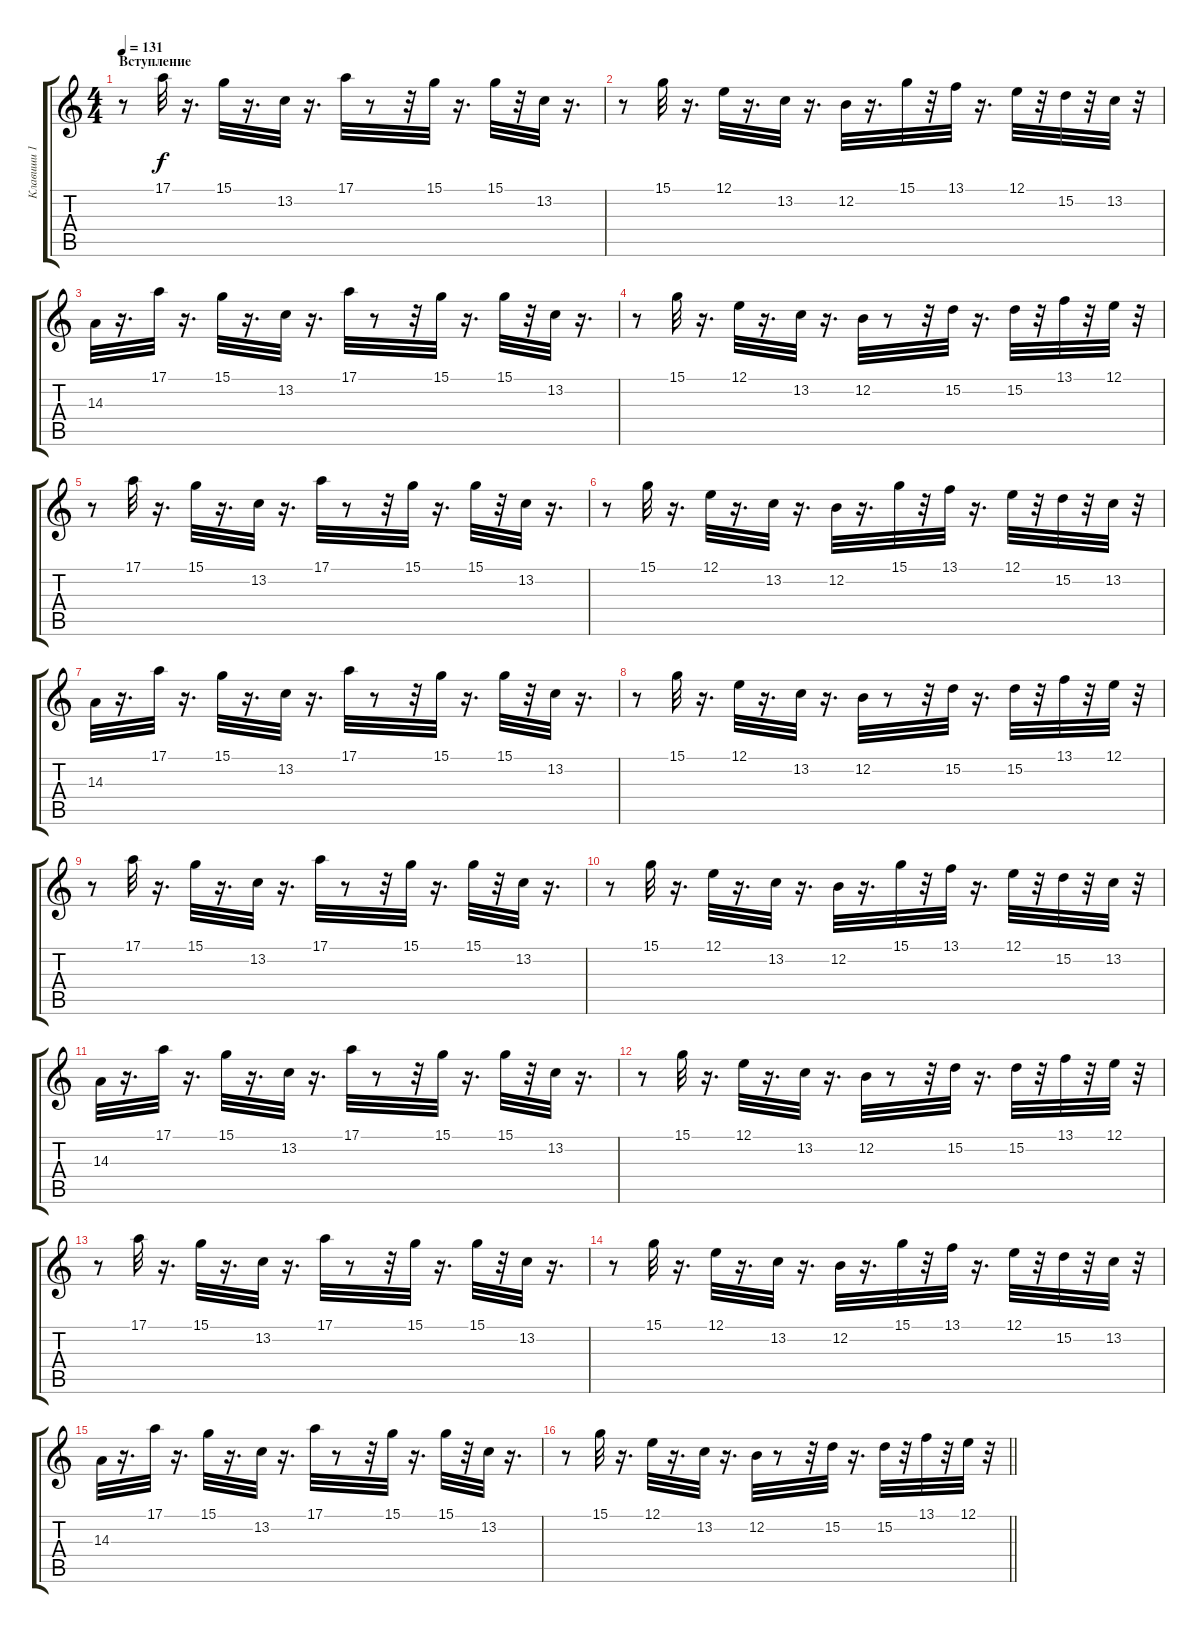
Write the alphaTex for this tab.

\track ("Клавиши 1" "Клавиши 1") {instrument kalimba}
\staff {score tabs}
\tuning (E4 B3 G3 D3 A2 E2) {hide}
\ts (4 4)
\section ("" "Вступление")
\tempo 131
\clef g2
\ks c
r.8{dy f instrument kalimba} 17.1.32 r.16{d} 15.1.32 r.16{d} 13.2.32 r.16{d} 17.1.32 r.8 r.32 15.1.32 r.16{d} 15.1.32 r.32 13.2.32 r.16{d} |
r.8 15.1.32 r.16{d} 12.1.32 r.16{d} 13.2.32 r.16{d} 12.2.32 r.16{d} 15.1.32 r.32 13.1.32 r.16{d} 12.1.32 r.32 15.2.32 r.32 13.2.32 r.32 |
14.3.32 r.16{d} 17.1.32 r.16{d} 15.1.32 r.16{d} 13.2.32 r.16{d} 17.1.32 r.8 r.32 15.1.32 r.16{d} 15.1.32 r.32 13.2.32 r.16{d} |
r.8 15.1.32 r.16{d} 12.1.32 r.16{d} 13.2.32 r.16{d} 12.2.32 r.8 r.32 15.2.32 r.16{d} 15.2.32 r.32 13.1.32 r.32 12.1.32 r.32 |
r.8 17.1.32 r.16{d} 15.1.32 r.16{d} 13.2.32 r.16{d} 17.1.32 r.8 r.32 15.1.32 r.16{d} 15.1.32 r.32 13.2.32 r.16{d} |
r.8 15.1.32 r.16{d} 12.1.32 r.16{d} 13.2.32 r.16{d} 12.2.32 r.16{d} 15.1.32 r.32 13.1.32 r.16{d} 12.1.32 r.32 15.2.32 r.32 13.2.32 r.32 |
14.3.32 r.16{d} 17.1.32 r.16{d} 15.1.32 r.16{d} 13.2.32 r.16{d} 17.1.32 r.8 r.32 15.1.32 r.16{d} 15.1.32 r.32 13.2.32 r.16{d} |
r.8 15.1.32 r.16{d} 12.1.32 r.16{d} 13.2.32 r.16{d} 12.2.32 r.8 r.32 15.2.32 r.16{d} 15.2.32 r.32 13.1.32 r.32 12.1.32 r.32 |
r.8 17.1.32 r.16{d} 15.1.32 r.16{d} 13.2.32 r.16{d} 17.1.32 r.8 r.32 15.1.32 r.16{d} 15.1.32 r.32 13.2.32 r.16{d} |
r.8 15.1.32 r.16{d} 12.1.32 r.16{d} 13.2.32 r.16{d} 12.2.32 r.16{d} 15.1.32 r.32 13.1.32 r.16{d} 12.1.32 r.32 15.2.32 r.32 13.2.32 r.32 |
14.3.32 r.16{d} 17.1.32 r.16{d} 15.1.32 r.16{d} 13.2.32 r.16{d} 17.1.32 r.8 r.32 15.1.32 r.16{d} 15.1.32 r.32 13.2.32 r.16{d} |
r.8 15.1.32 r.16{d} 12.1.32 r.16{d} 13.2.32 r.16{d} 12.2.32 r.8 r.32 15.2.32 r.16{d} 15.2.32 r.32 13.1.32 r.32 12.1.32 r.32 |
r.8 17.1.32 r.16{d} 15.1.32 r.16{d} 13.2.32 r.16{d} 17.1.32 r.8 r.32 15.1.32 r.16{d} 15.1.32 r.32 13.2.32 r.16{d} |
r.8 15.1.32 r.16{d} 12.1.32 r.16{d} 13.2.32 r.16{d} 12.2.32 r.16{d} 15.1.32 r.32 13.1.32 r.16{d} 12.1.32 r.32 15.2.32 r.32 13.2.32 r.32 |
14.3.32 r.16{d} 17.1.32 r.16{d} 15.1.32 r.16{d} 13.2.32 r.16{d} 17.1.32 r.8 r.32 15.1.32 r.16{d} 15.1.32 r.32 13.2.32 r.16{d} |
\barLineRight lightlight
r.8 15.1.32 r.16{d} 12.1.32 r.16{d} 13.2.32 r.16{d} 12.2.32 r.8 r.32 15.2.32 r.16{d} 15.2.32 r.32 13.1.32 r.32 12.1.32 r.32
